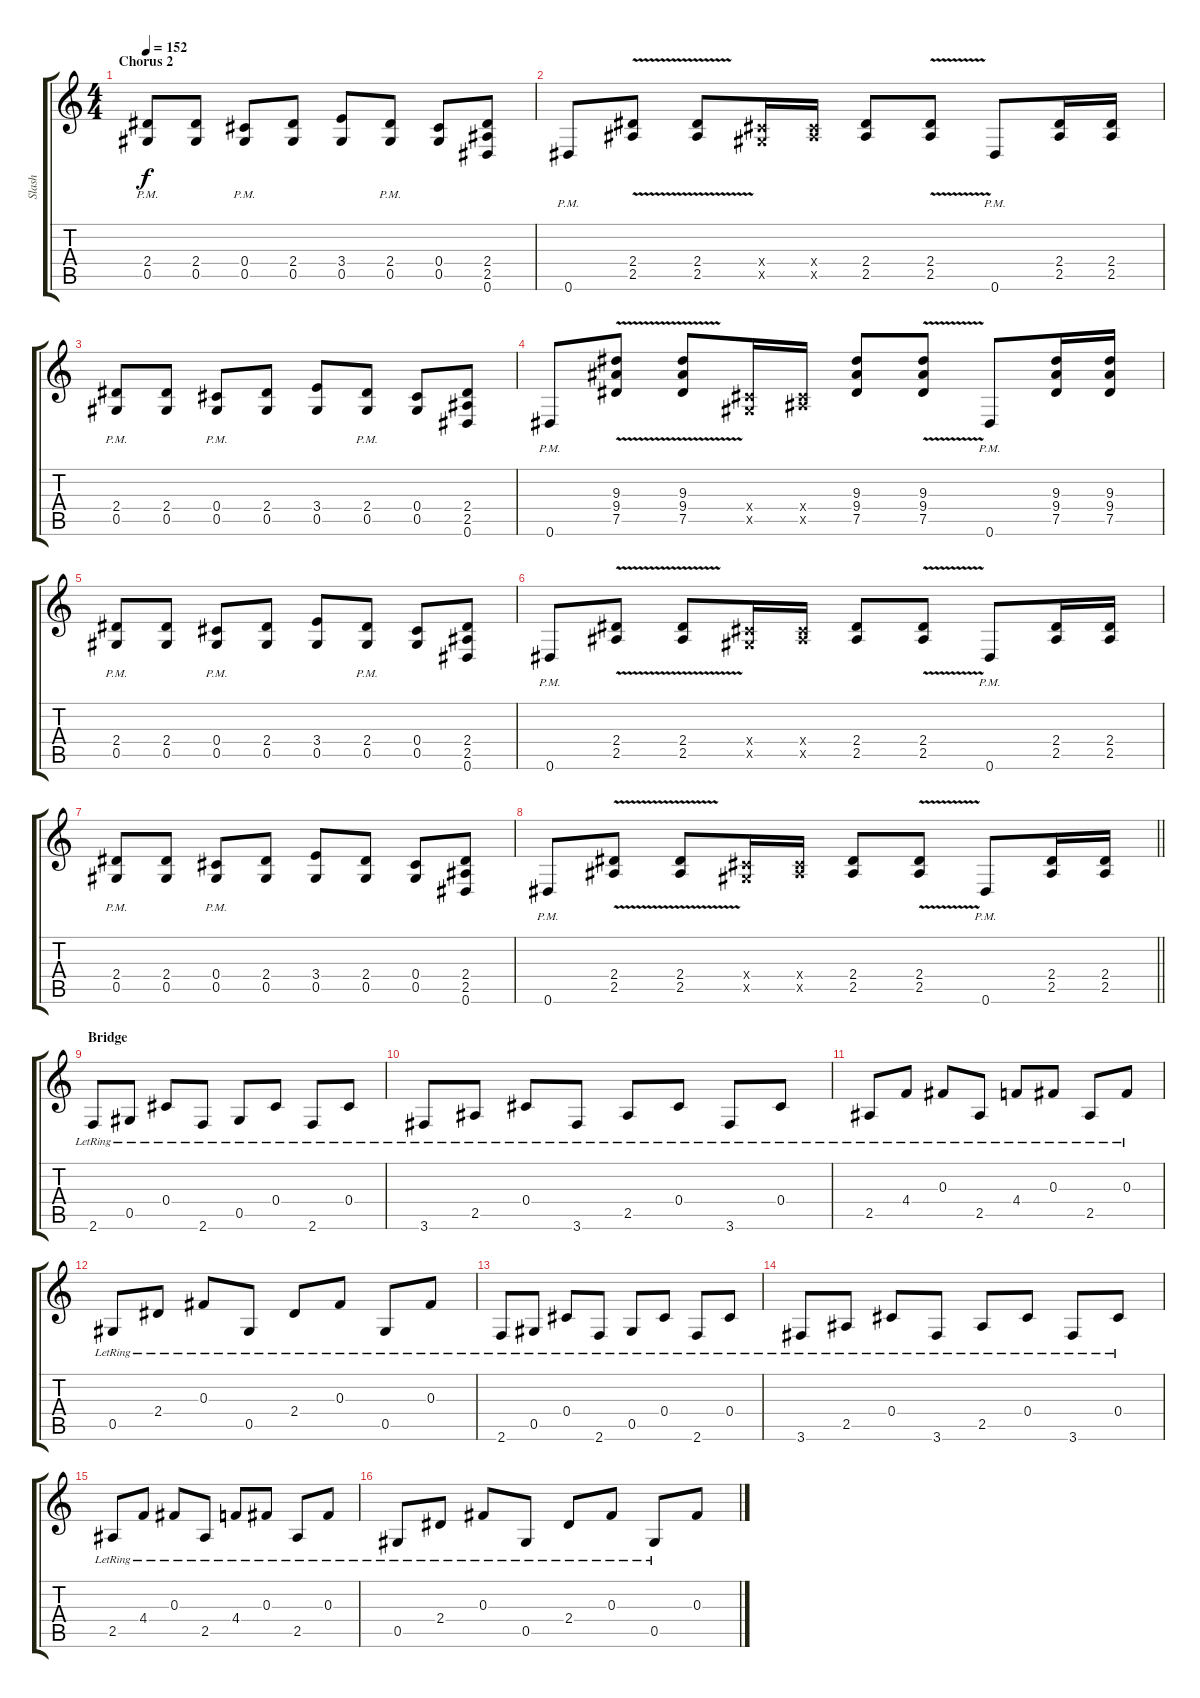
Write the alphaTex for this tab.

\track ("Slash" "Slash") {instrument distortionguitar}
\staff {score tabs}
\tuning (Eb4 Bb3 Gb3 Db3 Ab2 Eb2) {hide}
\ts (4 4)
\section ("" "Chorus 2")
\tempo 152
\clef g2
\ks c
(2.4{pm} 0.5{pm}).8{dy f} (2.4 0.5).8 (0.4{pm} 0.5).8 (2.4 0.5).8 (3.4 0.5).8 (2.4 0.5{pm}).8 (0.4 0.5).8 (2.4 2.5 0.6).8 |
0.6{pm}.8 (2.4 2.5{v}).8 (2.4 2.5{v}).8 (0.4{x} 0.5{x}).16 (0.4{x} 2.5{x}).16 (2.4 2.5).8 (2.4{v} 2.5{v}).8 0.6{pm}.8 (2.4 2.5).16 (2.4 2.5).16 |
(2.4{pm} 0.5{pm}).8 (2.4 0.5).8 (0.4{pm} 0.5).8 (2.4 0.5).8 (3.4 0.5).8 (2.4 0.5{pm}).8 (0.4 0.5).8 (2.4 2.5 0.6).8 |
0.6{pm}.8 (9.3 9.4 7.5{v}).8 (9.3 9.4 7.5{v}).8 (0.4{x} 0.5{x}).16 (0.4{x} 2.5{x}).16 (9.3 9.4 7.5).8 (9.3 9.4{v} 7.5{v}).8 0.6{pm}.8 (9.3 9.4 7.5).16 (9.3 9.4 7.5).16 |
(2.4{pm} 0.5{pm}).8 (2.4 0.5).8 (0.4{pm} 0.5).8 (2.4 0.5).8 (3.4 0.5).8 (2.4 0.5{pm}).8 (0.4 0.5).8 (2.4 2.5 0.6).8 |
0.6{pm}.8 (2.4 2.5{v}).8 (2.4 2.5{v}).8 (0.4{x} 0.5{x}).16 (0.4{x} 2.5{x}).16 (2.4 2.5).8 (2.4{v} 2.5{v}).8 0.6{pm}.8 (2.4 2.5).16 (2.4 2.5).16 |
(2.4{pm} 0.5{pm}).8 (2.4 0.5).8 (0.4{pm} 0.5).8 (2.4 0.5).8 (3.4 0.5).8 (2.4 0.5).8 (0.4 0.5).8 (2.4 2.5 0.6).8 |
\barLineRight lightlight
0.6{pm}.8 (2.4 2.5{v}).8 (2.4 2.5{v}).8 (0.4{x} 0.5{x}).16 (0.4{x} 2.5{x}).16 (2.4 2.5).8 (2.4{v} 2.5{v}).8 0.6{pm}.8 (2.4 2.5).16 (2.4 2.5).16 |
\section ("" "Bridge")
2.6{lr}.8{instrument electricguitarclean} 0.5{lr}.8 0.4{lr}.8 2.6{lr}.8 0.5{lr}.8 0.4{lr}.8 2.6{lr}.8 0.4{lr}.8 |
3.6{lr}.8 2.5{lr}.8 0.4{lr}.8 3.6{lr}.8 2.5{lr}.8 0.4{lr}.8 3.6{lr}.8 0.4{lr}.8 |
2.5{lr}.8 4.4{lr}.8 0.3{lr}.8 2.5{lr}.8 4.4{lr}.8 0.3{lr}.8 2.5{lr}.8 0.3{lr}.8 |
0.5{lr}.8 2.4{lr}.8 0.3{lr}.8 0.5{lr}.8 2.4{lr}.8 0.3{lr}.8 0.5{lr}.8 0.3{lr}.8 |
2.6{lr}.8{instrument electricguitarclean} 0.5{lr}.8 0.4{lr}.8 2.6{lr}.8 0.5{lr}.8 0.4{lr}.8 2.6{lr}.8 0.4{lr}.8 |
3.6{lr}.8 2.5{lr}.8 0.4{lr}.8 3.6{lr}.8 2.5{lr}.8 0.4{lr}.8 3.6{lr}.8 0.4{lr}.8 |
2.5{lr}.8 4.4{lr}.8 0.3{lr}.8 2.5{lr}.8 4.4{lr}.8 0.3{lr}.8 2.5{lr}.8 0.3{lr}.8 |
0.5{lr}.8 2.4{lr}.8 0.3{lr}.8 0.5{lr}.8 2.4{lr}.8 0.3{lr}.8 0.5{lr}.8 0.3.8
